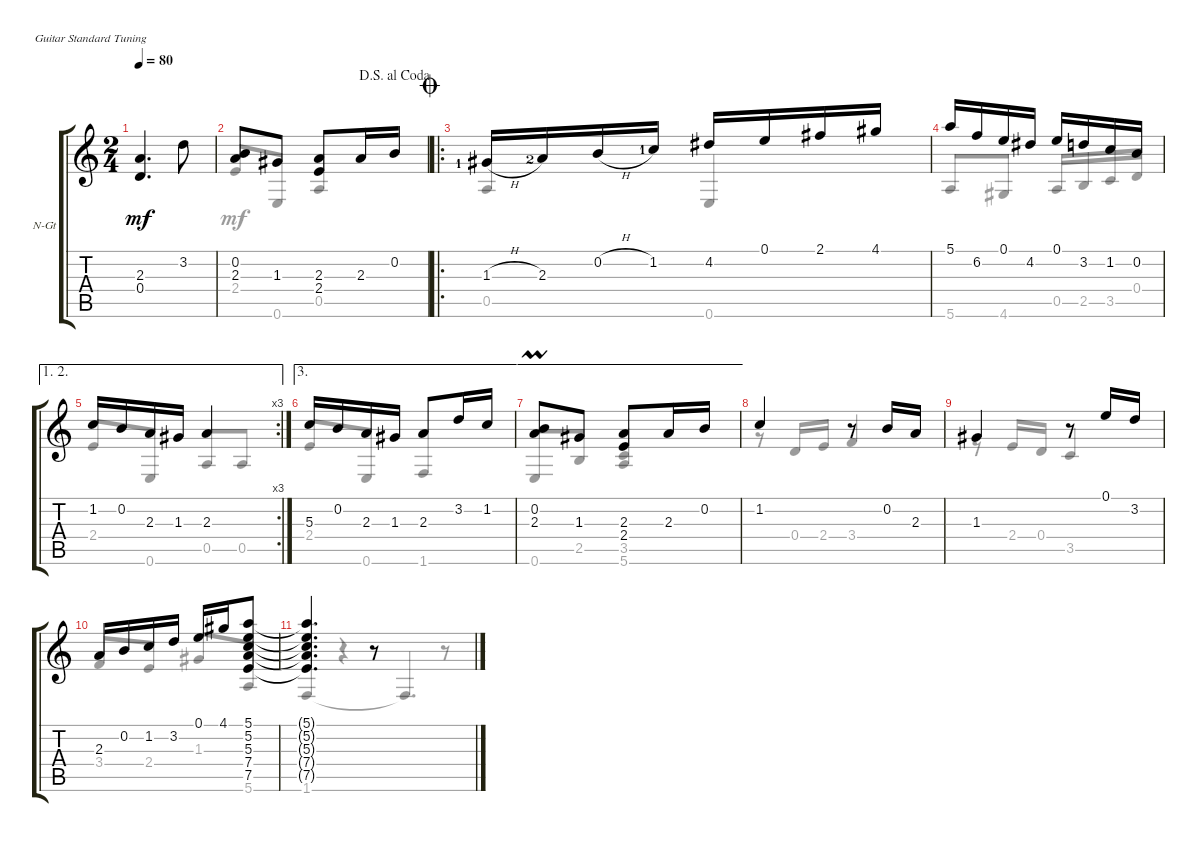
\defaultSystemsLayout 4
\bracketExtendMode groupsimilarinstruments
\firstSystemTrackNameOrientation horizontal
\otherSystemsTrackNameOrientation horizontal
\track ("Nylon Guitar" "N-Gt") {instrument acousticguitarnylon}
\staff {score tabs}
\tuning (E4 B3 G3 D3 A2 E2)
\voice
\ts (2 4)
\tempo 80
\clef g2
\scale
1.07818
\ks c
(2.3 0.4).4{d dy mf} 3.2.8 |
\jump dalsegnoalcoda
\scale
0.960908 (0.2 2.3).8 1.3.8 (2.3 2.4).8 2.3.16 0.2.16 |
\ro
\jump coda
\scale
0.960908 1.3{h lf 2}.16 2.3{lf 3}.16 0.2{h}.16 1.2{lf 2}.16 4.2.16 0.1.16 2.1.16 4.1.16 |
\scale
1.07818 5.1.16 6.2.16 0.1.16 4.2.16 0.1.16 3.2.16 1.2.16 0.2.16 |
\ae (1 2)
\rc 3
\scale
0.960908 1.2.16 0.2.16 2.3.16 1.3.16 2.3.4 |
\ae 3
\scale
0.960908 5.3.16 0.2.16 2.3.16 1.3.16 2.3.8 3.2.16 1.2.16 |
\ae 3
\scale
1.07818 (2.3 0.2{umordent}).8 1.3.8 (2.3 2.4).8 2.3.16 0.2.16 |
\scale
0.960908 1.2.4 r.8 0.2.16 2.3.16 |
\scale
0.960908 1.3.4 r.8 0.1.16 3.2.16 |
\scale
1.07818 2.3.16 0.2.16 1.2.16 3.2.16 0.1.16 4.1.16 (5.1 5.2 5.3 7.4 7.5).8 |
\scale
0.960908 (5.1{t} 5.2{t} 5.3{t} 7.4{t} 7.5{t}).4{d} r.8
\voice
\clef g2
\ottava regular
\simile none
\scale
1.07818
\ks c
|
\scale
0.960908 |
\scale
0.960908 |
\scale
1.07818 |
\scale
0.960908 |
\scale
0.960908 |
\scale
1.07818 |
\scale
0.960908 |
\scale
0.960908 |
\scale
1.07818 |
\scale
0.960908
\voice
\clef g2
\ottava regular
\simile none
\scale
1.07818
\ks c
1.6.4{dy mf beam invert} r.4{beam invert} |
\scale
0.960908 2.4.8{beam invert} 0.6.8 0.5.4{beam invert} |
\scale
0.960908 0.5.4{beam invert} 0.6.4{beam invert} |
\scale
1.07818 5.6.8{beam invert} 4.6.8 0.5.16{beam invert} 2.5.16 3.5.16 0.4.16 |
\scale
0.960908 2.4.8{beam invert} 0.6.8 0.5.8{beam invert} 0.5.8 |
\scale
0.960908 2.4.8{beam invert} 0.6.8 1.6.4{beam invert} |
\scale
1.07818 0.6.8 2.5.8{beam invert} (3.5 5.6).4{beam invert} |
\scale
0.960908 r.8{beam invert} 0.4.16 2.4.16{beam invert} 3.4.4{beam invert} |
\scale
0.960908 r.8{beam invert} 2.4.16 0.4.16{beam invert} 3.5.4{beam invert} |
\scale
1.07818 3.4.8{beam invert} 2.4.8 1.3.8 5.6.8{beam invert} |
\scale
0.960908 5.6{t}.4{d beam invert} r.8
